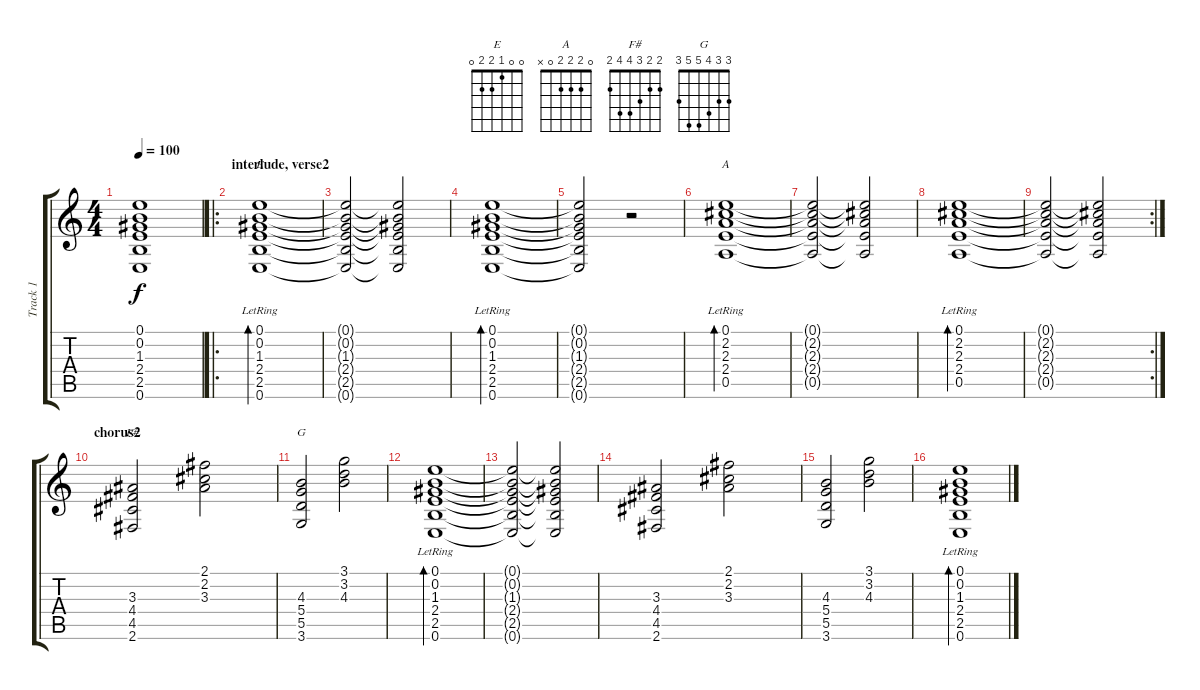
\track ("Track 1" "Track 1") {instrument distortionguitar}
\staff {score tabs}
\tuning (E4 B3 G3 D3 A2 E2) {hide}
\chord ("E" 0 0 1 2 2 0)
\chord ("A" 0 2 2 2 0 x)
\chord ("F#" 2 2 3 4 4 2)
\chord ("G" 3 3 4 5 5 3)
\ts (4 4)
\tempo 100
\clef g2
\ks c
(0.1{t} 0.2{t} 1.3{t} 2.4{t} 2.5{t} 0.6{t}).1{dy f} |
\ro
\section ("" "interlude, verse2")
(0.1{lr} 0.2{lr} 1.3{lr} 2.4{lr} 2.5{lr} 0.6{lr}).1{bd 240 ch "E"} |
(0.1{t} 0.2{t} 1.3{t} 2.4{t} 2.5{t} 0.6{t}).2 (0.1{t} 0.2{t} 1.3{t} 2.4{t} 2.5{t} 0.6{t}).2 |
(0.1{lr} 0.2{lr} 1.3{lr} 2.4{lr} 2.5{lr} 0.6{lr}).1{bd 240} |
(0.1{t} 0.2{t} 1.3{t} 2.4{t} 2.5{t} 0.6{t}).2 r.2 |
(0.1{lr} 2.2{lr} 2.3{lr} 2.4{lr} 0.5{lr}).1{bd 240 ch "A"} |
(0.1{t} 2.2{t} 2.3{t} 2.4{t} 0.5{t}).2 (0.1{t} 2.2{t} 2.3{t} 2.4{t} 0.5{t}).2 |
(0.1{lr} 2.2{lr} 2.3{lr} 2.4{lr} 0.5{lr}).1{bd 240} |
\rc 2
(0.1{t} 2.2{t} 2.3{t} 2.4{t} 0.5{t}).2 (0.1{t} 2.2{t} 2.3{t} 2.4{t} 0.5{t}).2 |
\section ("" "chorus2")
(3.3 4.4 4.5 2.6).2{ch "F#"} (2.1 2.2 3.3).2 |
(4.3 5.4 5.5 3.6).2{ch "G"} (3.1 3.2 4.3).2 |
(0.1{lr} 0.2{lr} 1.3{lr} 2.4{lr} 2.5{lr} 0.6{lr}).1{bd 480} |
(0.1{t} 0.2{t} 1.3{t} 2.4{t} 2.5{t} 0.6{t}).2 (0.1{t} 0.2{t} 1.3{t} 2.4{t} 2.5{t} 0.6{t}).2 |
(3.3 4.4 4.5 2.6).2 (2.1 2.2 3.3).2 |
(4.3 5.4 5.5 3.6).2 (3.1 3.2 4.3).2 |
(0.1{lr} 0.2{lr} 1.3{lr} 2.4{lr} 2.5{lr} 0.6{lr}).1{bd 480}
